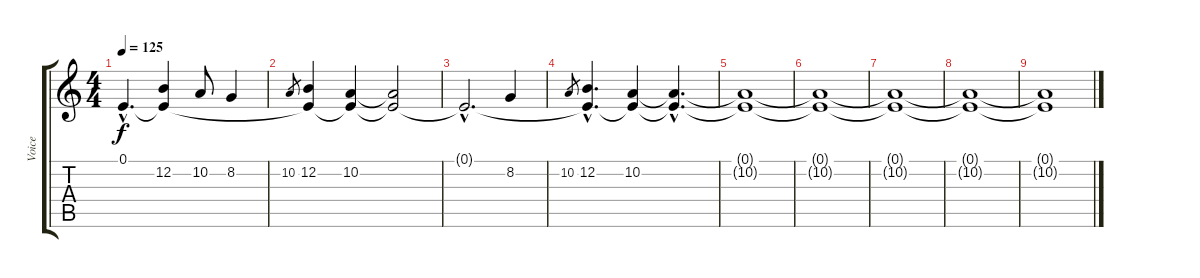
\track ("Voice" "Voice") {instrument harmonica}
\staff {score tabs}
\tuning (E4 B3 G3 D3 A2 E2) {hide}
\ts (4 4)
\tempo 125
\clef g2
\ks c
0.1{hac t}.4{d dy f} (0.1{t} 12.2).4 10.2.8 8.2.4 |
10.2.8{gr} (0.1{t} 12.2).4 (0.1{t} 10.2).4 (0.1{t} 10.2{t}).2 |
0.1{hac t}.2{d} 8.2.4 |
10.2.8{gr} (0.1{hac t} 12.2{hac}).4{d} (0.1{t} 10.2).4 (0.1{hac t} 10.2{hac t}).4{d} |
(0.1{t} 10.2{t}).1 |
(0.1{t} 10.2{t}).1 |
(0.1{t} 10.2{t}).1 |
(0.1{t} 10.2{t}).1{volume 0} |
(0.1{t} 10.2{t}).1
